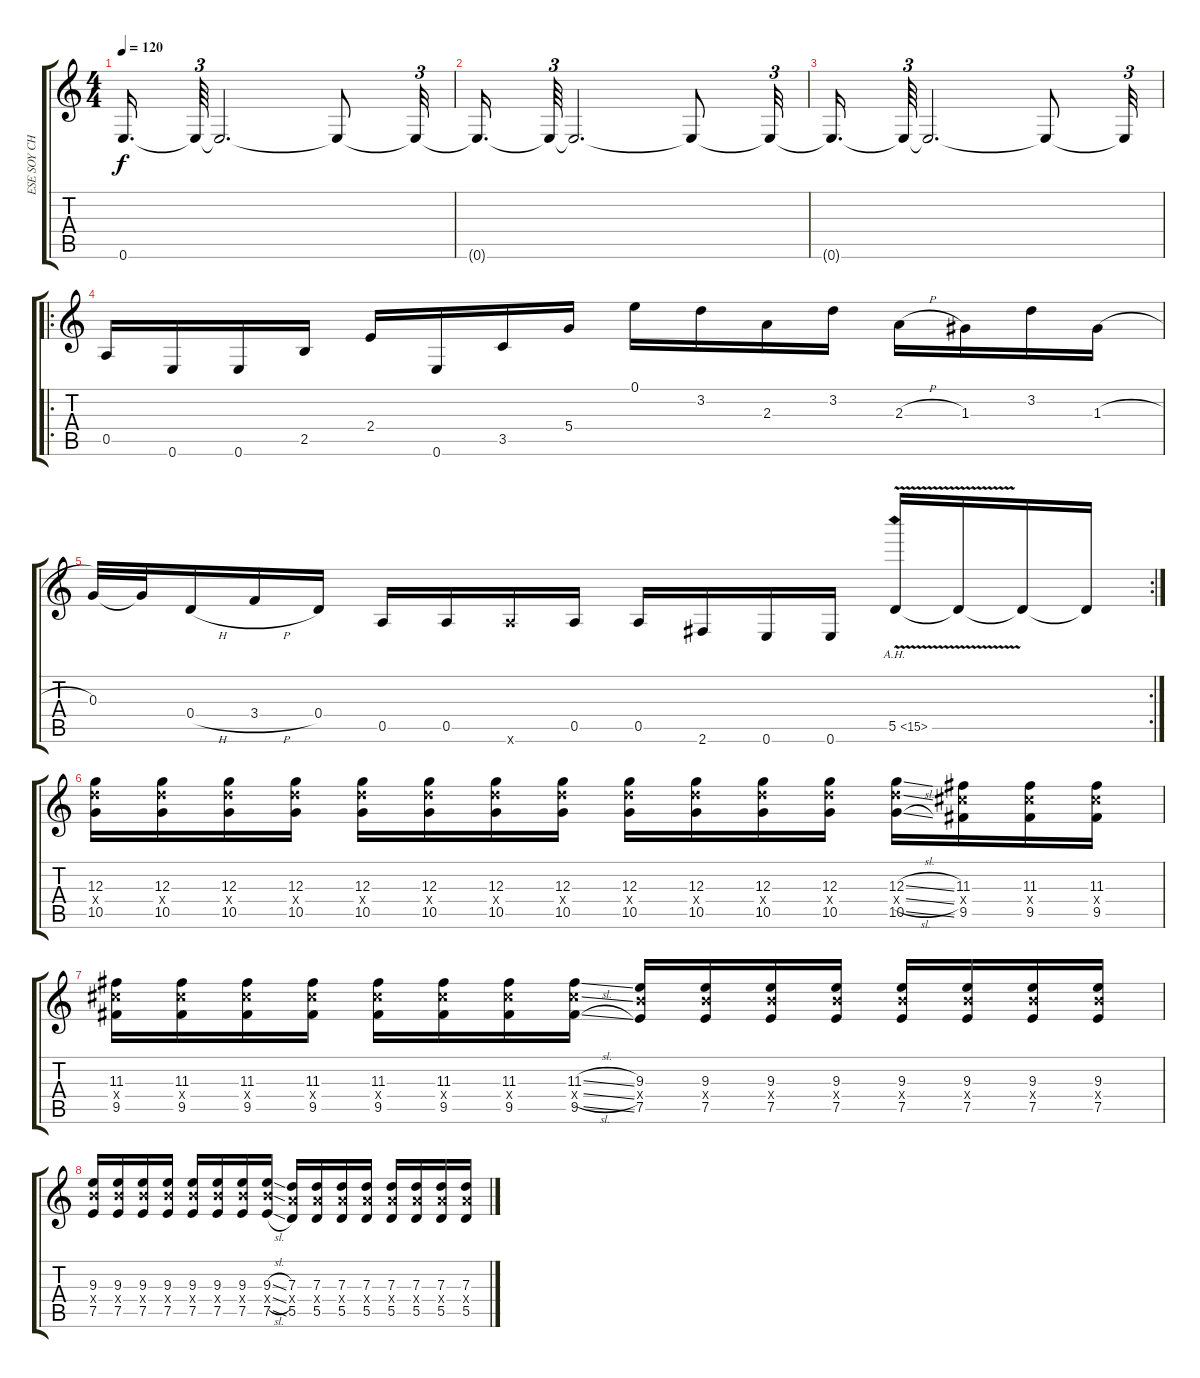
\track ("ESE SOY CHOO" "ESE SOY CH") {instrument distortionguitar}
\staff {score tabs}
\tuning (E4 B3 G3 D3 A2 E2) {hide}
\ts (4 4)
\tempo 120
\clef g2
\ks c
0.6{t}.16{d dy f} 0.6{t}.64{tu (3 2)} 0.6{t}.2{d} 0.6{t}.8 0.6{t}.32{tu (3 2)} |
0.6{t}.16{d} 0.6{t}.64{tu (3 2)} 0.6{t}.2{d} 0.6{t}.8 0.6{t}.32{tu (3 2)} |
0.6{t}.16{d} 0.6{t}.64{tu (3 2)} 0.6{t}.2{d} 0.6{t}.8 0.6{t}.32{tu (3 2)} |
\ro
0.5.16 0.6.16 0.6.16 2.5.16 2.4.16 0.6.16 3.5.16 5.4.16 0.1.16 3.2.16 2.3.16 3.2.16 2.3{h}.16 1.3.16 3.2.16 1.3{h}.16 |
\rc 2
0.3.32 0.3{t}.32 0.4{h}.16 3.4{h}.16 0.4.16 0.5.16 0.5.16 5.6{x}.16 0.5.16 0.5.16 2.6.16 0.6.16 0.6.16 5.5{ah 10 v}.16 5.5{t}.16 5.5{t}.16 5.5{t}.16 |
(12.3 12.4{x} 10.5).16 (12.3 12.4{x} 10.5).16 (12.3 12.4{x} 10.5).16 (12.3 12.4{x} 10.5).16 (12.3 12.4{x} 10.5).16 (12.3 12.4{x} 10.5).16 (12.3 12.4{x} 10.5).16 (12.3 12.4{x} 10.5).16 (12.3 12.4{x} 10.5).16 (12.3 12.4{x} 10.5).16 (12.3 12.4{x} 10.5).16 (12.3 12.4{x} 10.5).16 (12.3{sl} 12.4{sl x} 10.5{sl}).16 (11.3 11.4{x} 9.5).16 (11.3 11.4{x} 9.5).16 (11.3 11.4{x} 9.5).16 |
(11.3 11.4{x} 9.5).16 (11.3 11.4{x} 9.5).16 (11.3 11.4{x} 9.5).16 (11.3 11.4{x} 9.5).16 (11.3 11.4{x} 9.5).16 (11.3 11.4{x} 9.5).16 (11.3 11.4{x} 9.5).16 (11.3{sl} 11.4{sl x} 9.5{sl}).16 (9.3 9.4{x} 7.5).16 (9.3 9.4{x} 7.5).16 (9.3 9.4{x} 7.5).16 (9.3 9.4{x} 7.5).16 (9.3 9.4{x} 7.5).16 (9.3 9.4{x} 7.5).16 (9.3 9.4{x} 7.5).16 (9.3 9.4{x} 7.5).16 |
(9.3 9.4{x} 7.5).16 (9.3 9.4{x} 7.5).16 (9.3 9.4{x} 7.5).16 (9.3 9.4{x} 7.5).16 (9.3 9.4{x} 7.5).16 (9.3 9.4{x} 7.5).16 (9.3 9.4{x} 7.5).16 (9.3{sl} 9.4{sl x} 7.5{sl}).16 (7.3 7.4{x} 5.5).16 (7.3 7.4{x} 5.5).16 (7.3 7.4{x} 5.5).16 (7.3 7.4{x} 5.5).16 (7.3 7.4{x} 5.5).16 (7.3 7.4{x} 5.5).16 (7.3 7.4{x} 5.5).16 (7.3 7.4{x} 5.5).16
